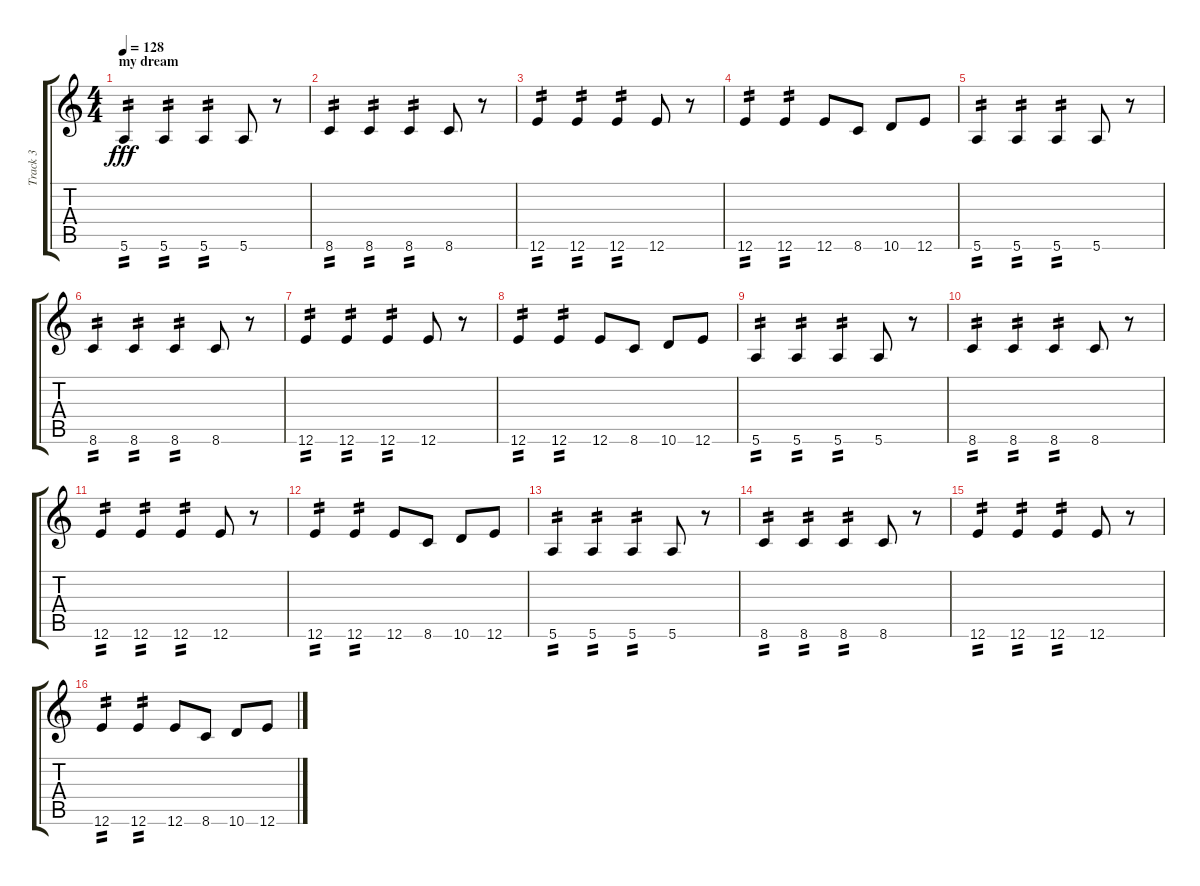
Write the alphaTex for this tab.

\track ("Track 3" "Track 3") {instrument fretlessbass}
\staff {score tabs}
\tuning (E4 B3 G3 D3 A2 E2) {hide}
\ts (4 4)
\section ("" "my dream")
\tempo 128
\clef g2
\ks c
5.6.4{tp 2 dy fff} 5.6.4{tp 2} 5.6.4{tp 2} 5.6.8 r.8 |
8.6.4{tp 2} 8.6.4{tp 2} 8.6.4{tp 2} 8.6.8 r.8 |
12.6.4{tp 2} 12.6.4{tp 2} 12.6.4{tp 2} 12.6.8 r.8 |
12.6.4{tp 2} 12.6.4{tp 2} 12.6.8 8.6.8 10.6.8 12.6.8 |
5.6.4{tp 2} 5.6.4{tp 2} 5.6.4{tp 2} 5.6.8 r.8 |
8.6.4{tp 2} 8.6.4{tp 2} 8.6.4{tp 2} 8.6.8 r.8 |
12.6.4{tp 2} 12.6.4{tp 2} 12.6.4{tp 2} 12.6.8 r.8 |
12.6.4{tp 2} 12.6.4{tp 2} 12.6.8 8.6.8 10.6.8 12.6.8 |
5.6.4{tp 2} 5.6.4{tp 2} 5.6.4{tp 2} 5.6.8 r.8 |
8.6.4{tp 2} 8.6.4{tp 2} 8.6.4{tp 2} 8.6.8 r.8 |
12.6.4{tp 2} 12.6.4{tp 2} 12.6.4{tp 2} 12.6.8 r.8 |
12.6.4{tp 2} 12.6.4{tp 2} 12.6.8 8.6.8 10.6.8 12.6.8 |
5.6.4{tp 2} 5.6.4{tp 2} 5.6.4{tp 2} 5.6.8 r.8 |
8.6.4{tp 2} 8.6.4{tp 2} 8.6.4{tp 2} 8.6.8 r.8 |
12.6.4{tp 2} 12.6.4{tp 2} 12.6.4{tp 2} 12.6.8 r.8 |
12.6.4{tp 2} 12.6.4{tp 2} 12.6.8 8.6.8 10.6.8 12.6.8
